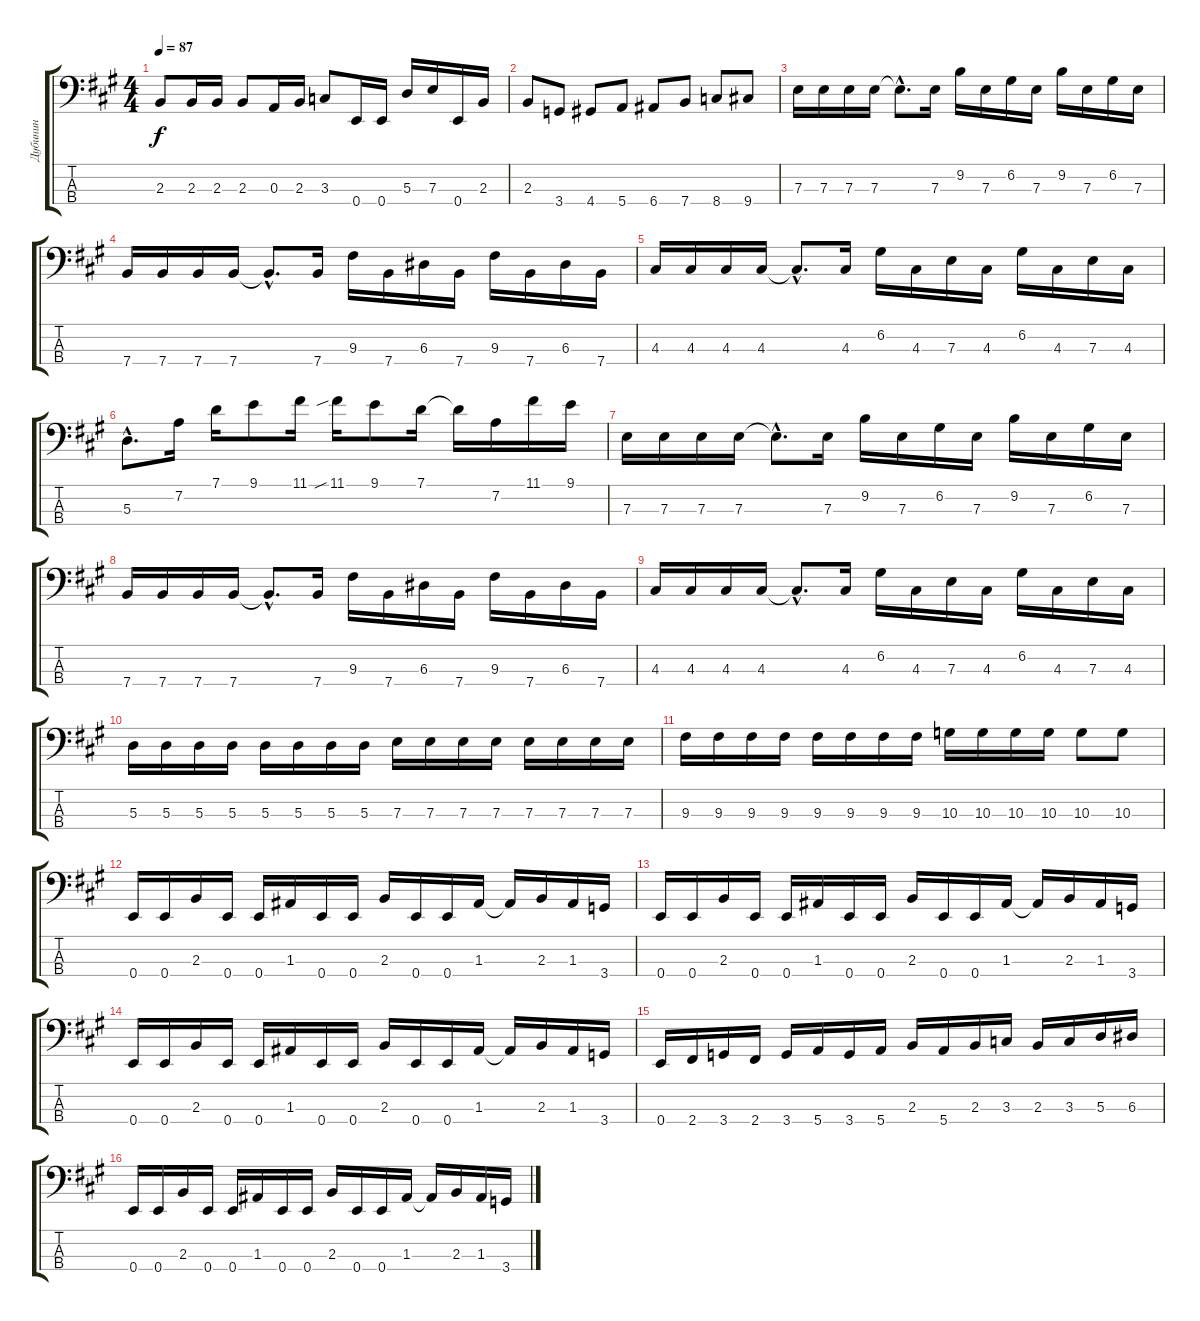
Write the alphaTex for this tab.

\track ("Дубинин" "Дубинин") {instrument electricbasspick}
\staff {score tabs}
\tuning (G2 D2 A1 E1) {hide}
\ts (4 4)
\tempo 87
\clef f4
\ks a
2.3{t}.8{dy f} 2.3.16 2.3.16 2.3.8 0.3.16 2.3.16 3.3.8 0.4.16 0.4.16 5.3.16 7.3.16 0.4.16 2.3.16 |
2.3.8 3.4.8 4.4.8 5.4.8 6.4.8 7.4.8 8.4.8 9.4.8 |
7.3.16 7.3.16 7.3.16 7.3.16 7.3{hac t}.8{d} 7.3.16 9.2.16 7.3.16 6.2.16 7.3.16 9.2.16 7.3.16 6.2.16 7.3.16 |
7.4.16 7.4.16 7.4.16 7.4.16 7.4{hac t}.8{d} 7.4.16 9.3.16 7.4.16 6.3.16 7.4.16 9.3.16 7.4.16 6.3.16 7.4.16 |
4.3.16 4.3.16 4.3.16 4.3.16 4.3{hac t}.8{d} 4.3.16 6.2.16 4.3.16 7.3.16 4.3.16 6.2.16 4.3.16 7.3.16 4.3.16 |
5.3{hac}.8{d} 7.2.16 7.1.16 9.1.8 11.1.16 11.1{sib}.16 9.1.8 7.1.16 7.1{t}.16 7.2.16 11.1.16 9.1.16 |
7.3.16 7.3.16 7.3.16 7.3.16 7.3{hac t}.8{d} 7.3.16 9.2.16 7.3.16 6.2.16 7.3.16 9.2.16 7.3.16 6.2.16 7.3.16 |
7.4.16 7.4.16 7.4.16 7.4.16 7.4{hac t}.8{d} 7.4.16 9.3.16 7.4.16 6.3.16 7.4.16 9.3.16 7.4.16 6.3.16 7.4.16 |
4.3.16 4.3.16 4.3.16 4.3.16 4.3{hac t}.8{d} 4.3.16 6.2.16 4.3.16 7.3.16 4.3.16 6.2.16 4.3.16 7.3.16 4.3.16 |
5.3.16 5.3.16 5.3.16 5.3.16 5.3.16 5.3.16 5.3.16 5.3.16 7.3.16 7.3.16 7.3.16 7.3.16 7.3.16 7.3.16 7.3.16 7.3.16 |
9.3.16 9.3.16 9.3.16 9.3.16 9.3.16 9.3.16 9.3.16 9.3.16 10.3.16 10.3.16 10.3.16 10.3.16 10.3.8 10.3.8 |
0.4.16 0.4.16 2.3.16 0.4.16 0.4.16 1.3.16 0.4.16 0.4.16 2.3.16 0.4.16 0.4.16 1.3.16 1.3{t}.16 2.3.16 1.3.16 3.4.16 |
0.4.16 0.4.16 2.3.16 0.4.16 0.4.16 1.3.16 0.4.16 0.4.16 2.3.16 0.4.16 0.4.16 1.3.16 1.3{t}.16 2.3.16 1.3.16 3.4.16 |
0.4.16 0.4.16 2.3.16 0.4.16 0.4.16 1.3.16 0.4.16 0.4.16 2.3.16 0.4.16 0.4.16 1.3.16 1.3{t}.16 2.3.16 1.3.16 3.4.16 |
0.4.16 2.4.16 3.4.16 2.4.16 3.4.16 5.4.16 3.4.16 5.4.16 2.3.16 5.4.16 2.3.16 3.3.16 2.3.16 3.3.16 5.3.16 6.3.16 |
0.4.16 0.4.16 2.3.16 0.4.16 0.4.16 1.3.16 0.4.16 0.4.16 2.3.16 0.4.16 0.4.16 1.3.16 1.3{t}.16 2.3.16 1.3.16 3.4.16
